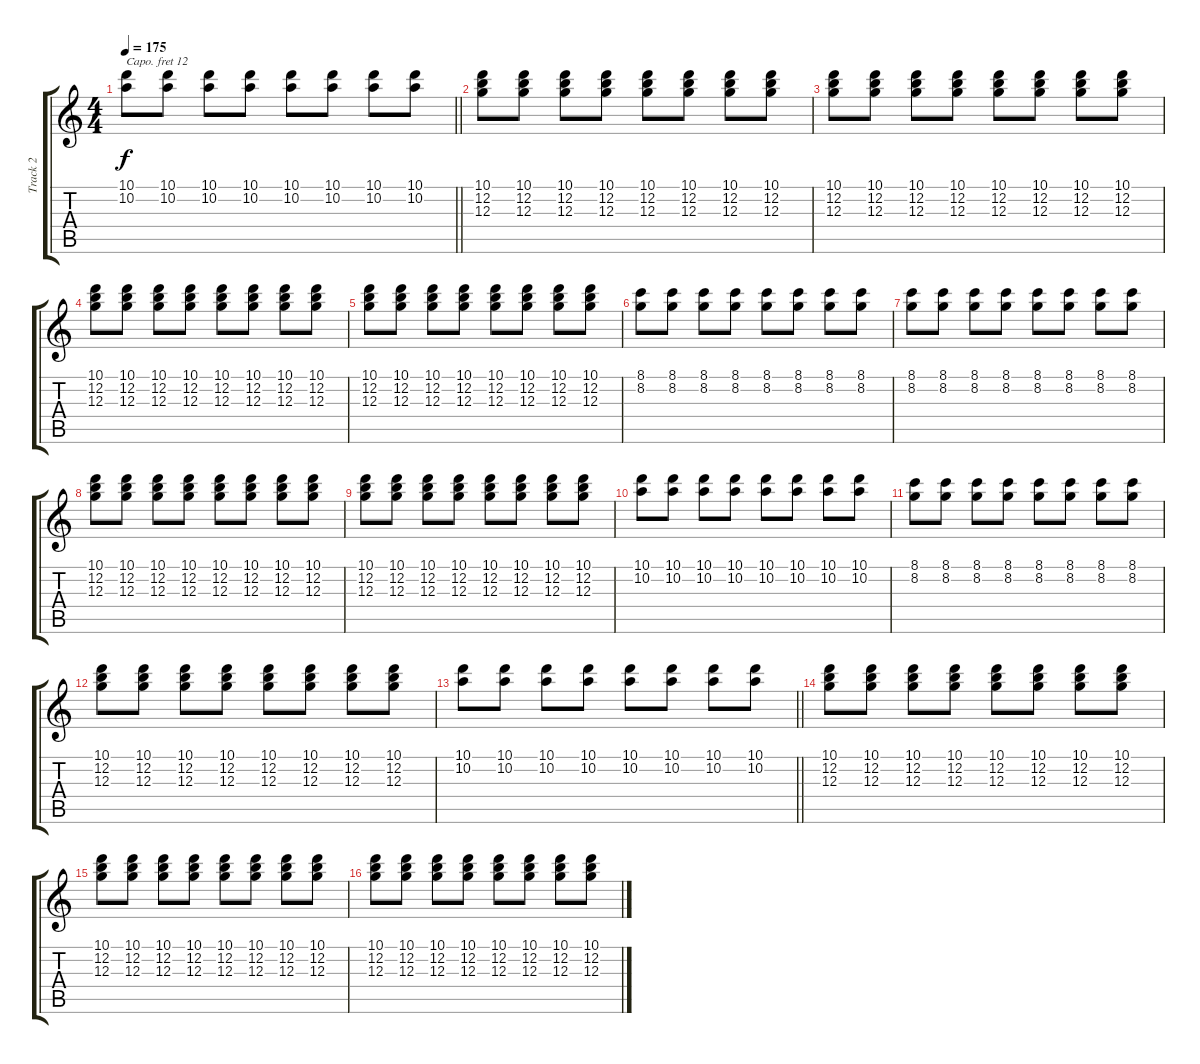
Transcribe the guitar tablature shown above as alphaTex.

\track ("Track 2" "Track 2") {instrument acousticgrandpiano}
\staff {score tabs}
\capo 12
\tuning (E4 B3 G3 D3 A2 E2) {hide}
\ts (4 4)
\tempo 175
\clef g2
\barLineRight lightlight
\ks c
(10.1 10.2).8{dy f} (10.1 10.2).8 (10.1 10.2).8 (10.1 10.2).8 (10.1 10.2).8 (10.1 10.2).8 (10.1 10.2).8 (10.1 10.2).8 |
(10.1 12.2 12.3).8 (10.1 12.2 12.3).8 (10.1 12.2 12.3).8 (10.1 12.2 12.3).8 (10.1 12.2 12.3).8 (10.1 12.2 12.3).8 (10.1 12.2 12.3).8 (10.1 12.2 12.3).8 |
(10.1 12.2 12.3).8 (10.1 12.2 12.3).8 (10.1 12.2 12.3).8 (10.1 12.2 12.3).8 (10.1 12.2 12.3).8 (10.1 12.2 12.3).8 (10.1 12.2 12.3).8 (10.1 12.2 12.3).8 |
(10.1 12.2 12.3).8 (10.1 12.2 12.3).8 (10.1 12.2 12.3).8 (10.1 12.2 12.3).8 (10.1 12.2 12.3).8 (10.1 12.2 12.3).8 (10.1 12.2 12.3).8 (10.1 12.2 12.3).8 |
(10.1 12.2 12.3).8 (10.1 12.2 12.3).8 (10.1 12.2 12.3).8 (10.1 12.2 12.3).8 (10.1 12.2 12.3).8 (10.1 12.2 12.3).8 (10.1 12.2 12.3).8 (10.1 12.2 12.3).8 |
(8.1 8.2).8 (8.1 8.2).8 (8.1 8.2).8 (8.1 8.2).8 (8.1 8.2).8 (8.1 8.2).8 (8.1 8.2).8 (8.1 8.2).8 |
(8.1 8.2).8 (8.1 8.2).8 (8.1 8.2).8 (8.1 8.2).8 (8.1 8.2).8 (8.1 8.2).8 (8.1 8.2).8 (8.1 8.2).8 |
(10.1 12.2 12.3).8 (10.1 12.2 12.3).8 (10.1 12.2 12.3).8 (10.1 12.2 12.3).8 (10.1 12.2 12.3).8 (10.1 12.2 12.3).8 (10.1 12.2 12.3).8 (10.1 12.2 12.3).8 |
(10.1 12.2 12.3).8 (10.1 12.2 12.3).8 (10.1 12.2 12.3).8 (10.1 12.2 12.3).8 (10.1 12.2 12.3).8 (10.1 12.2 12.3).8 (10.1 12.2 12.3).8 (10.1 12.2 12.3).8 |
(10.1 10.2).8 (10.1 10.2).8 (10.1 10.2).8 (10.1 10.2).8 (10.1 10.2).8 (10.1 10.2).8 (10.1 10.2).8 (10.1 10.2).8 |
(8.1 8.2).8 (8.1 8.2).8 (8.1 8.2).8 (8.1 8.2).8 (8.1 8.2).8 (8.1 8.2).8 (8.1 8.2).8 (8.1 8.2).8 |
(10.1 12.2 12.3).8 (10.1 12.2 12.3).8 (10.1 12.2 12.3).8 (10.1 12.2 12.3).8 (10.1 12.2 12.3).8 (10.1 12.2 12.3).8 (10.1 12.2 12.3).8 (10.1 12.2 12.3).8 |
\barLineRight lightlight
(10.1 10.2).8 (10.1 10.2).8 (10.1 10.2).8 (10.1 10.2).8 (10.1 10.2).8 (10.1 10.2).8 (10.1 10.2).8 (10.1 10.2).8 |
(10.1 12.2 12.3).8 (10.1 12.2 12.3).8 (10.1 12.2 12.3).8 (10.1 12.2 12.3).8 (10.1 12.2 12.3).8 (10.1 12.2 12.3).8 (10.1 12.2 12.3).8 (10.1 12.2 12.3).8 |
(10.1 12.2 12.3).8 (10.1 12.2 12.3).8 (10.1 12.2 12.3).8 (10.1 12.2 12.3).8 (10.1 12.2 12.3).8 (10.1 12.2 12.3).8 (10.1 12.2 12.3).8 (10.1 12.2 12.3).8 |
(10.1 12.2 12.3).8 (10.1 12.2 12.3).8 (10.1 12.2 12.3).8 (10.1 12.2 12.3).8 (10.1 12.2 12.3).8 (10.1 12.2 12.3).8 (10.1 12.2 12.3).8 (10.1 12.2 12.3).8
